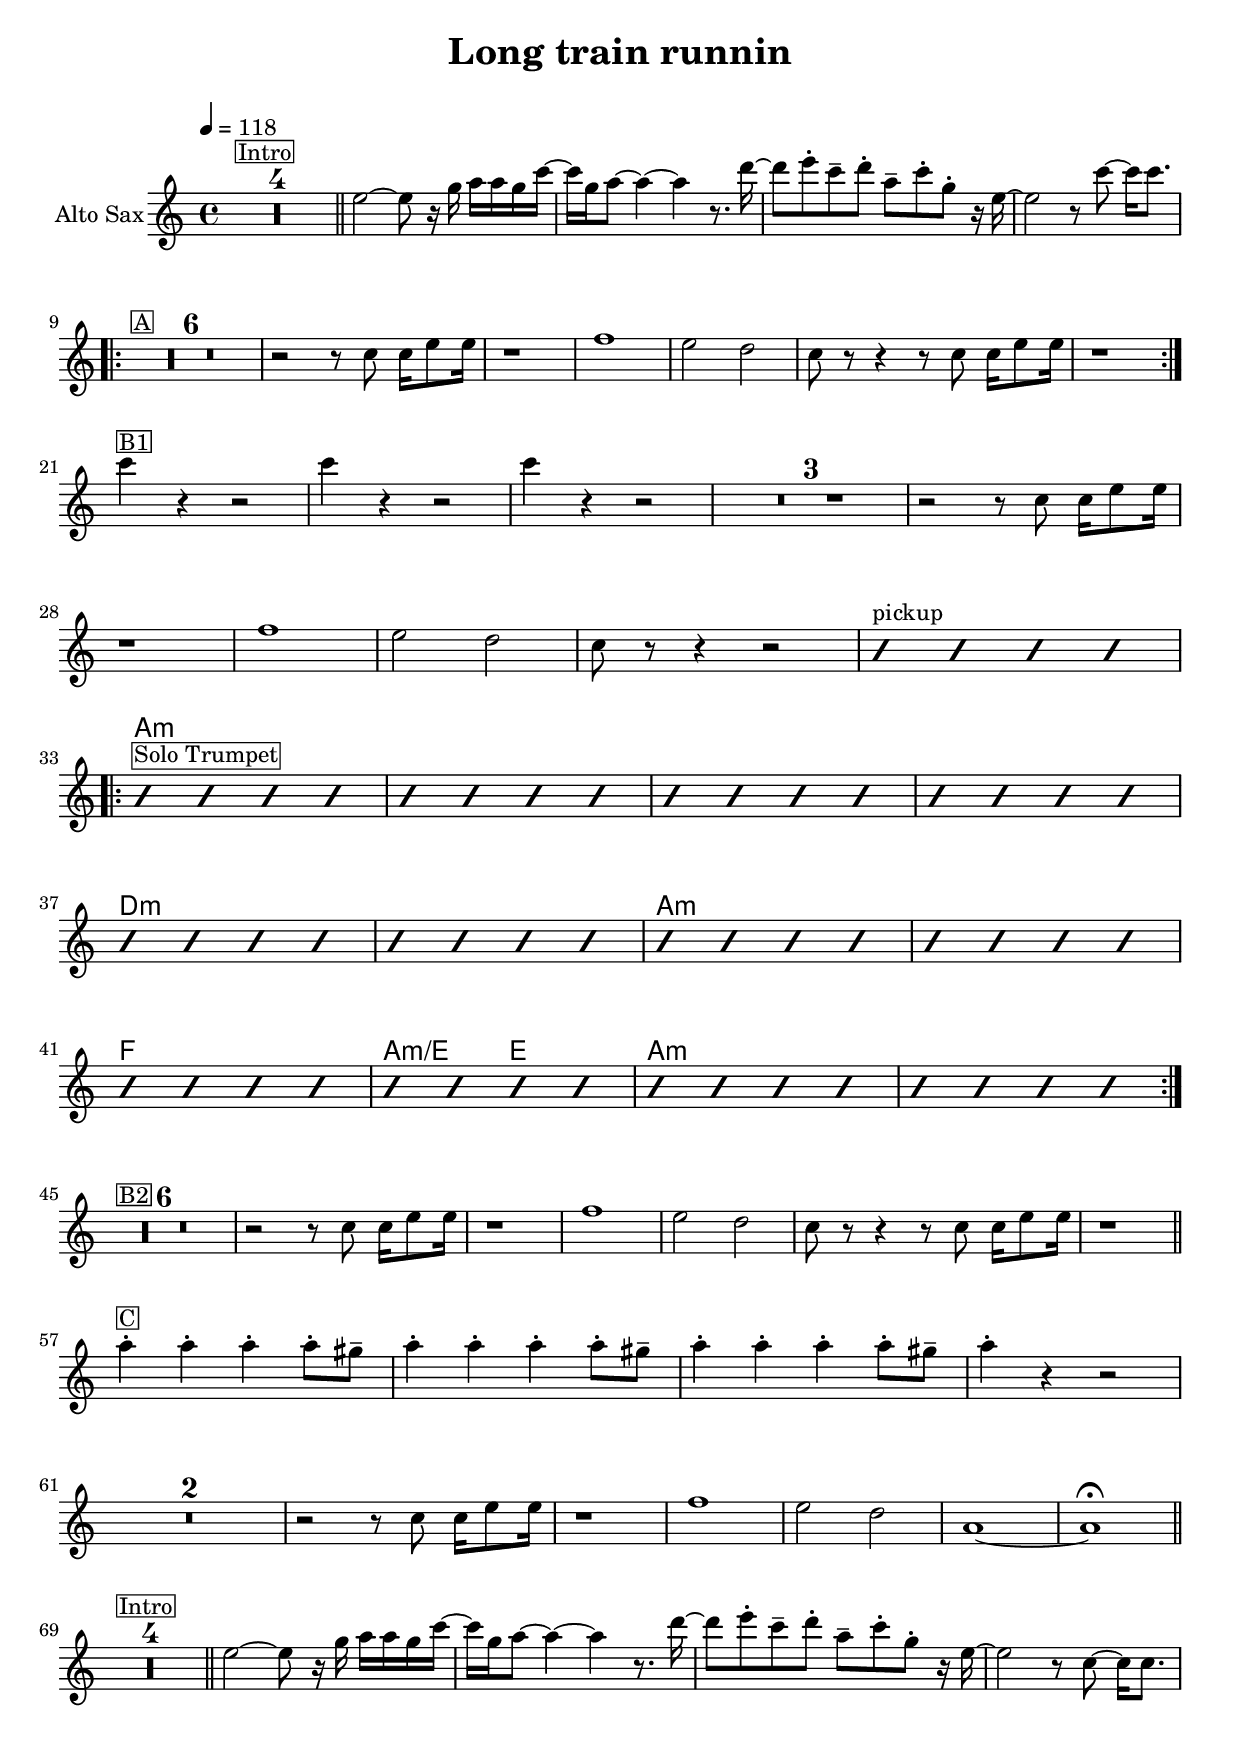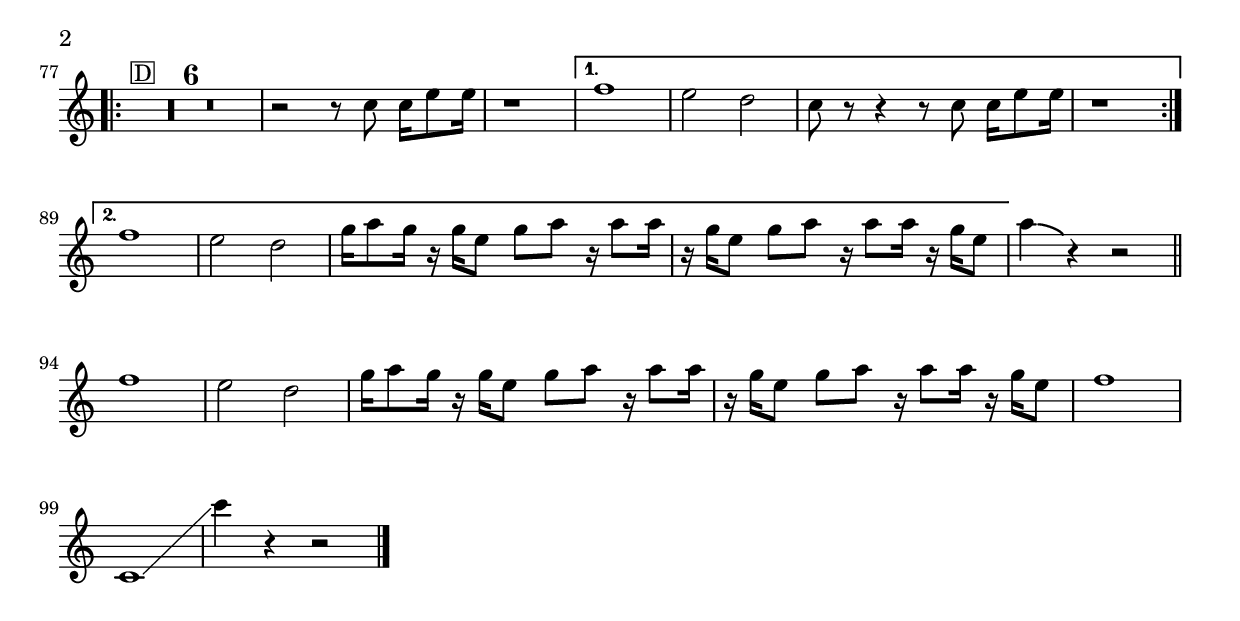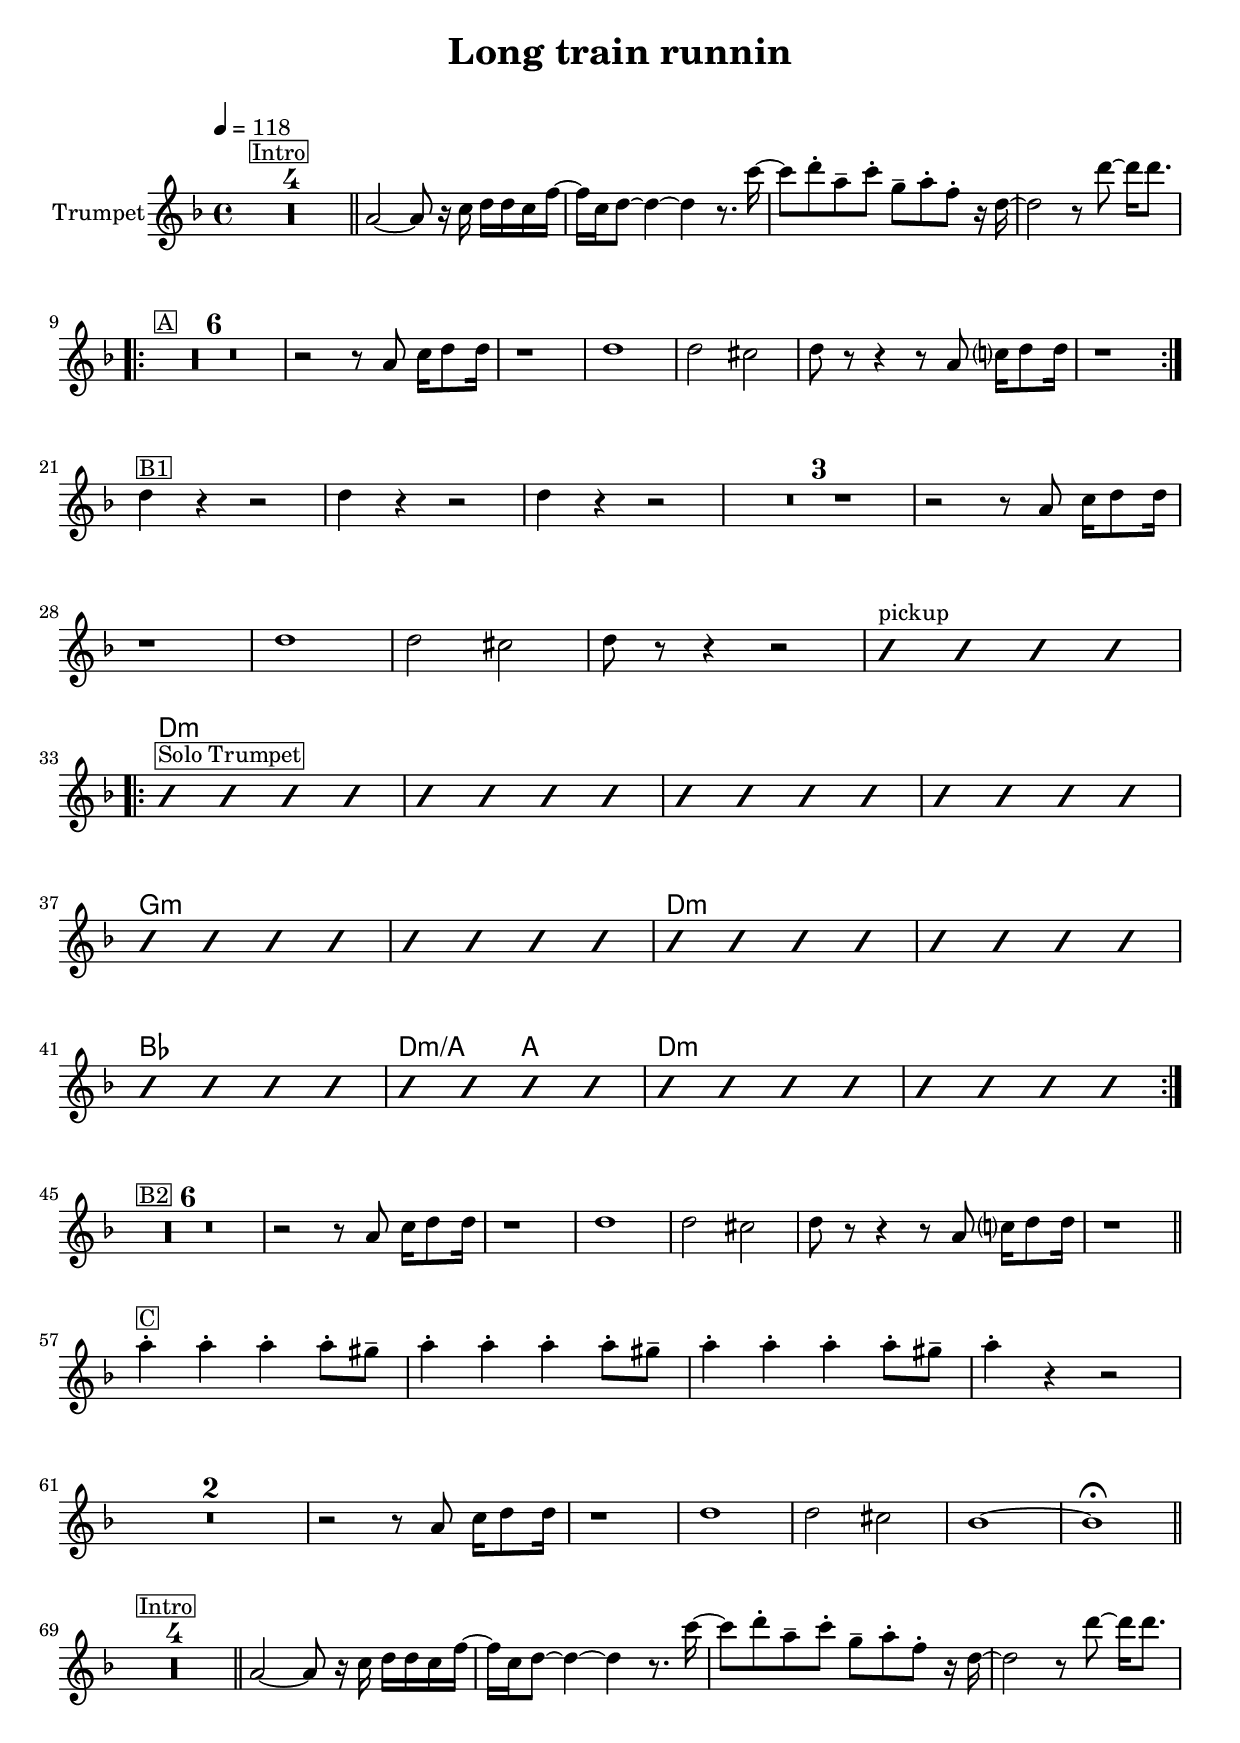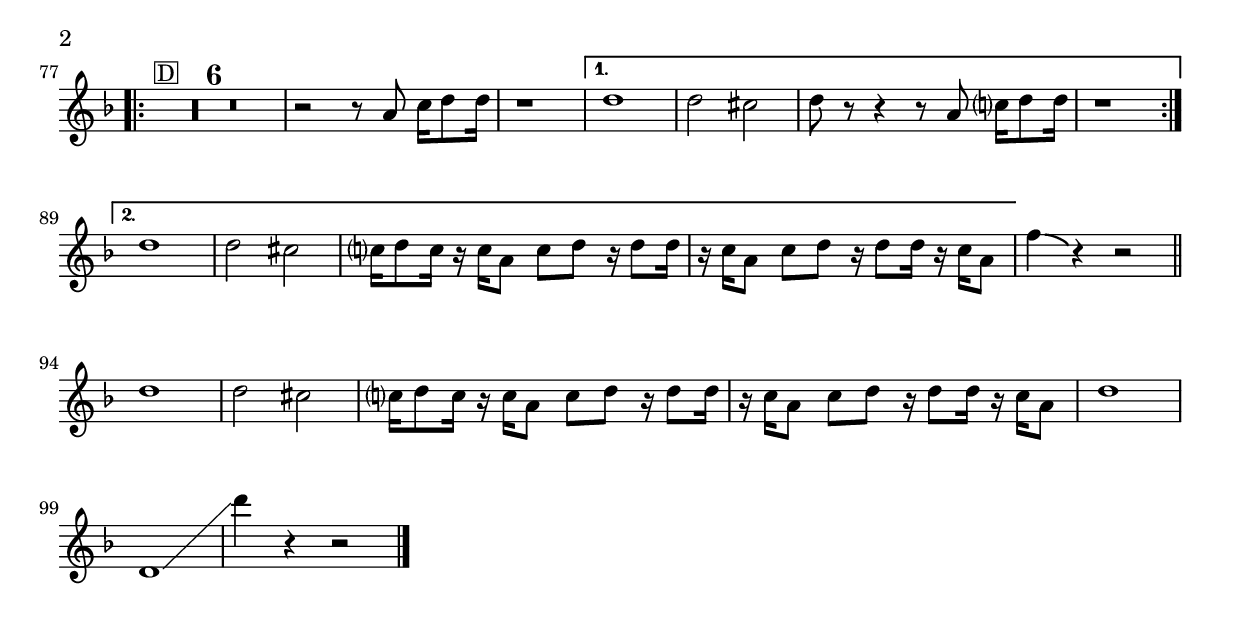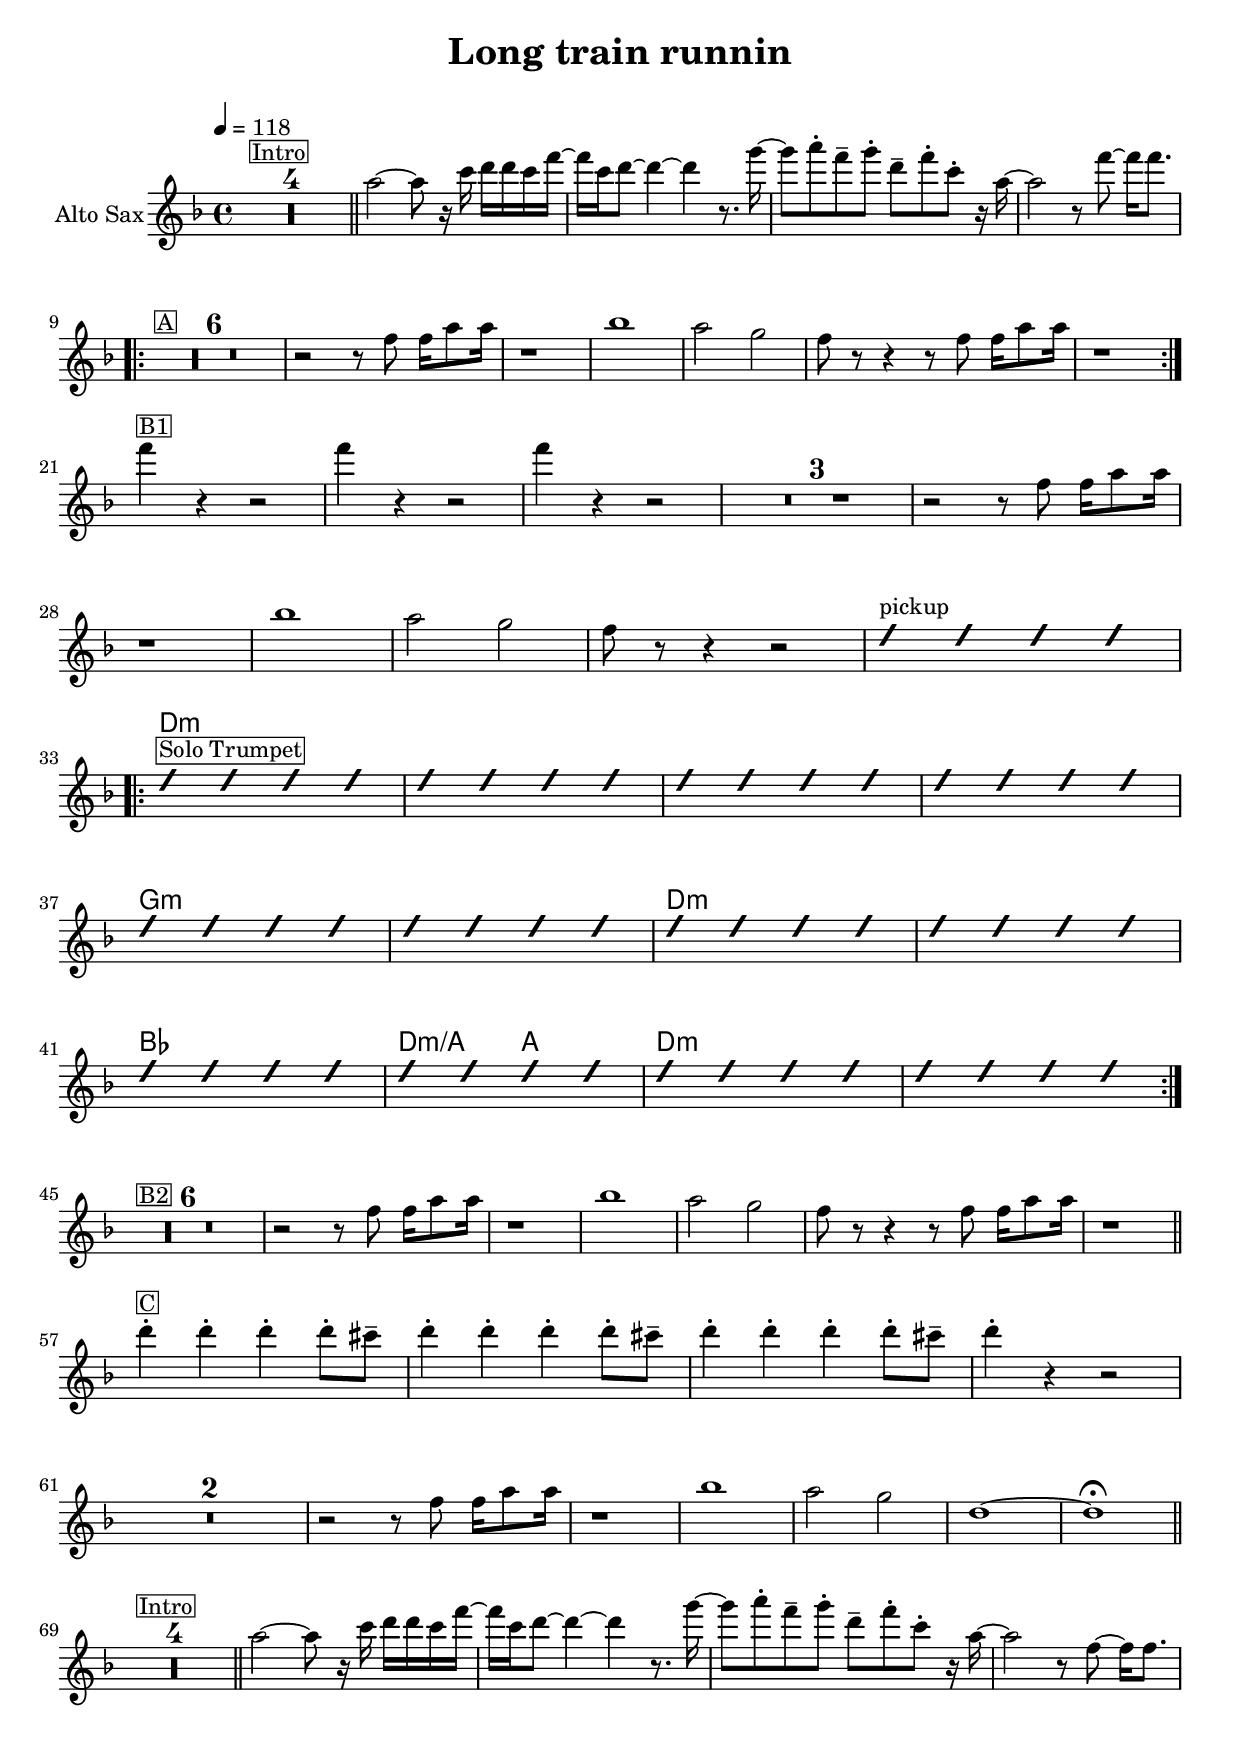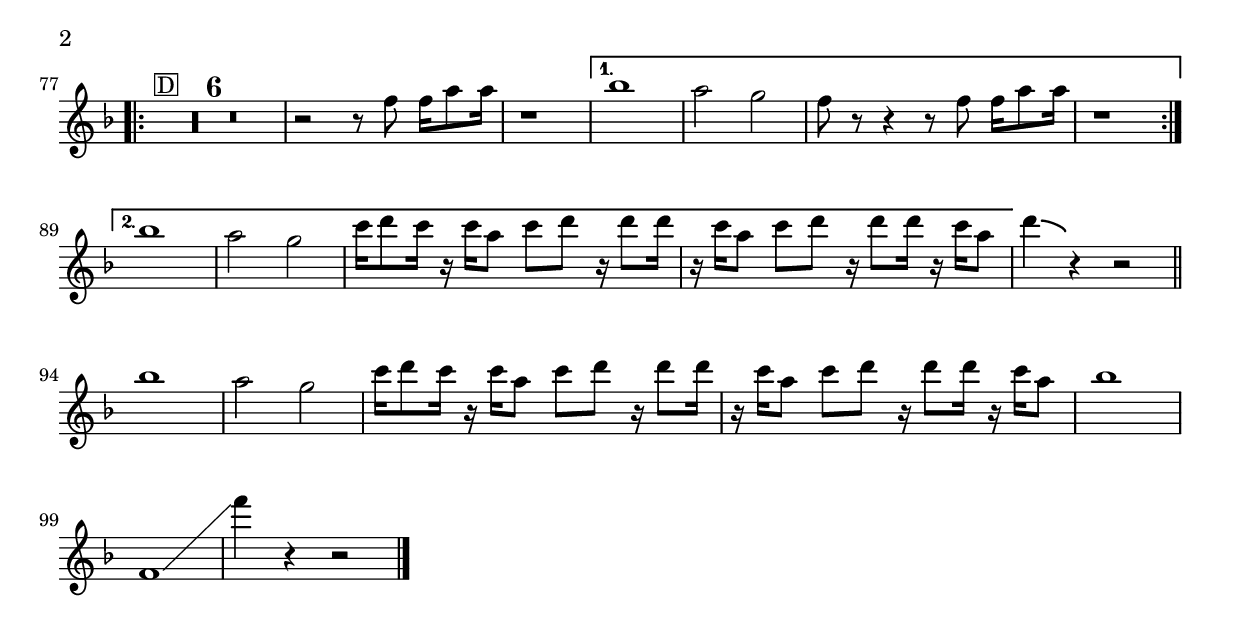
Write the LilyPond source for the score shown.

#(ly:set-option 'relative-includes #t)
\version "2.18.2"
\include "lib.ly"

\header {
  title = "Long train runnin"
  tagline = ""
}

\paper {
  markup-system-spacing #'padding = #3 %space after title
  ragged-last = ##t % don't stretch last line
}

global = {
  \time 4/4
  \clef "violin"
  \key g \minor
  \set Score.skipBars = ##t % combine multi-rests
  \accidentalStyle "modern-voice-cautionary" % print some reduntant accidentals in parenthesis, e.g. (#)
}

structure = {
  \tempo 4 = 118

  s1*0^\markupBox "Intro"
  s1*4 \bar "||" % intro git
  s1*4 % intro horns

  s1*0^\markupBox "A"
  s1*12 % verse (repeated), horn background

  s1*0^\markupBox "B1"
  s1*12 % verse with breaks, horn background

  s1*0^\markupBox "Solo Trumpet"
  s1*12 % solo (open, repeated)

  s1*0^\markupBox "B2"
  s1*12 \bar "||" % verse with breaks, horn background, sax fills

  s1*0^\markupBox "C"
  s1*12 \bar "||" % verse with steps, fermata

  s1*0^\markupBox "Intro"
  s1*4 \bar "||" % intro git
  s1*4 % intro hornz (repeated)

  s1*0^\markupBox "D"
  s1*17 \bar "||"
  s1*7 \bar "|."


}

breaks = {
  s1*8 \break
  s1*12 \break %a
  s1*12 \break %b1
  s1*12 \break %sax
  s1*12 \break %b2
  s1*12 \break %c
  s1*8 \break %intro
}


remarks = \lyricmode {
}

theChords = \chordmode {
  s1*8 %intro
  s1*12 %a
  s1*12 %b
  g1:m s1*3 c1:m s1 g:m s1 es g2:m/d d g1:m s
}

altoChords = \transpose es f \theChords

trumpetChords = \transpose bes f \theChords

slTp = \relative c' { es4 es es es }
slAs = \relative c'' { a4 a a a }

introTp = \relative c' {
  d2~ d8 r16 f g g f bes~ bes f g8~ g4~ g4 r8. f'16~
  f8 g-. d-- f-. c-- d-. bes-. r16 g~ g2
}
kickTp = \relative c' { r8 d f16 g8 g16 }
cadenceTp = \relative c'' { g1 g2 fis g8 r r4 }

massive = \relative c'' {
  f,16 g8 f16 r f d8 f g r16 g8 g16 r f d8 f g r16 g8 g16 r f d8
}

trumpet = \transpose bes f' \relative c'' {
  \global
  \set Staff.instrumentName = #"Trumpet"

  R1*4 \introTp r8 g'~ g16 g8.

  \repeat volta 2 {
    R1*6 r2 \kickTp r1
    \cadenceTp \kickTp r1
  }

  \repeat unfold 3 { g,4 r r2 } R1*3 r2 \kickTp r1 \cadenceTp r2
  \slash s1*0^"pickup" \slTp \repeat volta 2 {\repeat unfold 12 \slTp} \endSlash

  R1*6 r2 \kickTp r1
  \cadenceTp \kickTp r1

  \repeat unfold 3 {d'4-. d-. d-. d8-. cis--} d4-. r r2 R1*2
  r2 \kickTp r1 g,1 g2 fis es1~ es \fermata

  R1*4 \introTp r8 g'~ g16 g8.

  \repeat volta 2 {
    R1*6 r2 \kickTp r1
  }
  \alternative {
    {\cadenceTp \kickTp r1}
    {g,1 g2 fis \massive}
  }
  bes4 \fall r r2
  g1 g2 fis
  \massive
  g1 g,1 \glissando g''4 r r2

  %% ending as on live recording

  % \repeat volta 2 { r4 g r2 r4 g r2 r4 g r2 r1 }
  % \repeat volta 2 { \cadenceTp \kickTp r1 }
  % g1 g2 fis g2. \fall r4 r1

  % \repeat volta 2 R1*4

  % d4 bes f16 g8 g16 r f d8 f g r16 g8 g16 r f d d f8 g d'4 \raise r r2 r1

  % c16 des c bes r g8 d16 f g8 g f16 d8 f g r16 g8 g16 r f d d f8 g cis16 d cis d r4 r2
  % r2 r4 bes16 bes a g
 
  % a8 g r16 d8 f16 r g8 d16 g g d d f8 g r8 r16 g~ g g d d f8 g d'4 \raise  r r2
  % r2 r4 r16 bes a g

  % a g8 g16 r d8 d16 f8 g r16 d8 f16 r g8 r16 d'4 \fall r d16 f r8
  % \massive bes4 \fall r r2

  % g1 g2 fis

  % \massive

  % g1 g,,1 \glissando g''4 r r2
}

introAs = \relative c'' {
  d2~ d8 r16 f g g f bes~ bes f g8~ g4~ g4 r8. c16~
  c8 d-. bes-- c-. g-- bes-. f-. r16 d~ d2
}
kickAs = \relative c'' { r8 bes bes16 d8 d16 }
cadenceAs = \relative c'' { es1 d2 c bes8 r r4 }

altoSax = \transpose es f \relative c' {
  \global
  \set Staff.instrumentName = #"Alto Sax"

  R1*4 \introAs r8 bes''~ bes16 bes8.

  \repeat volta 2 {
    R1*6 r2 \kickAs r1
    \cadenceAs \kickAs r1
  }

  \repeat unfold 3 { bes4 r r2 } R1*3 r2 \kickAs r1 \cadenceAs r2
  \slash s1*0^"pickup" \slAs \repeat volta 2 {\repeat unfold 12 \slAs} \endSlash

  R1*6 r2 \kickAs r1
  \cadenceAs \kickAs r1

  \repeat unfold 3 {g4-. g-. g-. g8-. fis--} g4-. r r2 R1*2
  r2 \kickAs r1 es1 d2 c g1~ g \fermata

  R1*4 \introAs r8 bes~ bes16 bes8.

  \repeat volta 2 {
    R1*6 r2 \kickAs r1
  }
  \alternative {
    {\cadenceAs \kickAs r1}
    {es1 d2 c \transpose c c' \massive}
  }

  g'4 \fall r r2

  es1 d2 c

  \transpose c c' \massive

  es1 bes,1 \glissando bes''4 r r2


  % \repeat volta 2 { r4 bes r2 r4 bes r2 r4 bes r2 r1 }
  % \repeat volta 2 { \cadenceAs \kickAs r1 }
  % es1 d2 c bes2. \fall r4 r1

  % \repeat volta 2 R1*4

  % d4 bes f16 g8 g16 r f d8 f g r16 g8 g16 r f d d f8 g bes4 \raise r r2 r1

  % c16 des c bes r g8 d16 f g8 g f16 d8 f g r16 g8 g16 r f d d f8 g a16 bes a bes r4 r2
  % r2 r4 bes16 bes a g
 
  % a8 g r16 d8 f16 r g8 d16 g g d d f8 g r8 r16 g~ g g d d f8 g bes4 \raise  r r2
  % r2 r4 r16 bes a g

  % a g8 g16 r d8 d16 f8 g r16 d8 f16 r g8 r16 bes4 \fall r d16 f r8
  % \massive g4 \fall r r2

  % es1 d2 c

  % \massive

  % es1 bes,1 \glissando bes''4 r r2
}

% \book {
%   \score {
%     % \midi { }
%     <<
%       \lyricsAbove \remarks
%       \new ChordNames \trumpetChords
%       \new Staff = "trumpet" <<
%         \structure
%         \breaks
%         \trumpet
%       >>
%       % \new Staff \trumpet
%       \new ChordNames \altoChords
%       \new Staff = "altoSax" <<
%         \altoSax
%       >>
%     >>
%   }
% }


\book {
  \bookOutputSuffix "tp"
  \paper {
    system-system-spacing #'basic-distance = #15 % increase space
    % fit on one page
    % system-system-spacing = #'(
    %   (basic-distance . 10)
    %   (minimum-distance . 0)
    %   (padding . 0)
    %   (stretchability . 0))
  }
  \score {
    <<
      \lyricsAbove \remarks
      \new ChordNames \trumpetChords
      \new Staff = "trumpet" <<
        \structure
        \breaks
        \trumpet
      >>
    >>
  }
}
\book {
  \bookOutputSuffix "as"
  \paper {
    system-system-spacing #'basic-distance = #15 % increase space
  }
  \score {
    <<
      \lyricsAbove \remarks
      \new ChordNames \altoChords
      \new Staff = "altoSax" <<
        \structure
        \breaks
        \altoSax
      >>
    >>
  }
}

tenorSax = \transpose bes, es \altoSax
tenorChords = \transpose bes es \altoChords
\book {
  \bookOutputSuffix "ts"
  \paper {
    system-system-spacing #'basic-distance = #15
  }
  \score {
    <<
      \lyricsAbove \remarks
      \new ChordNames \tenorChords
      \new Staff = "tenorSax" <<
        \structure
        \breaks
        \tenorSax
      >>
    >>
  }
}
